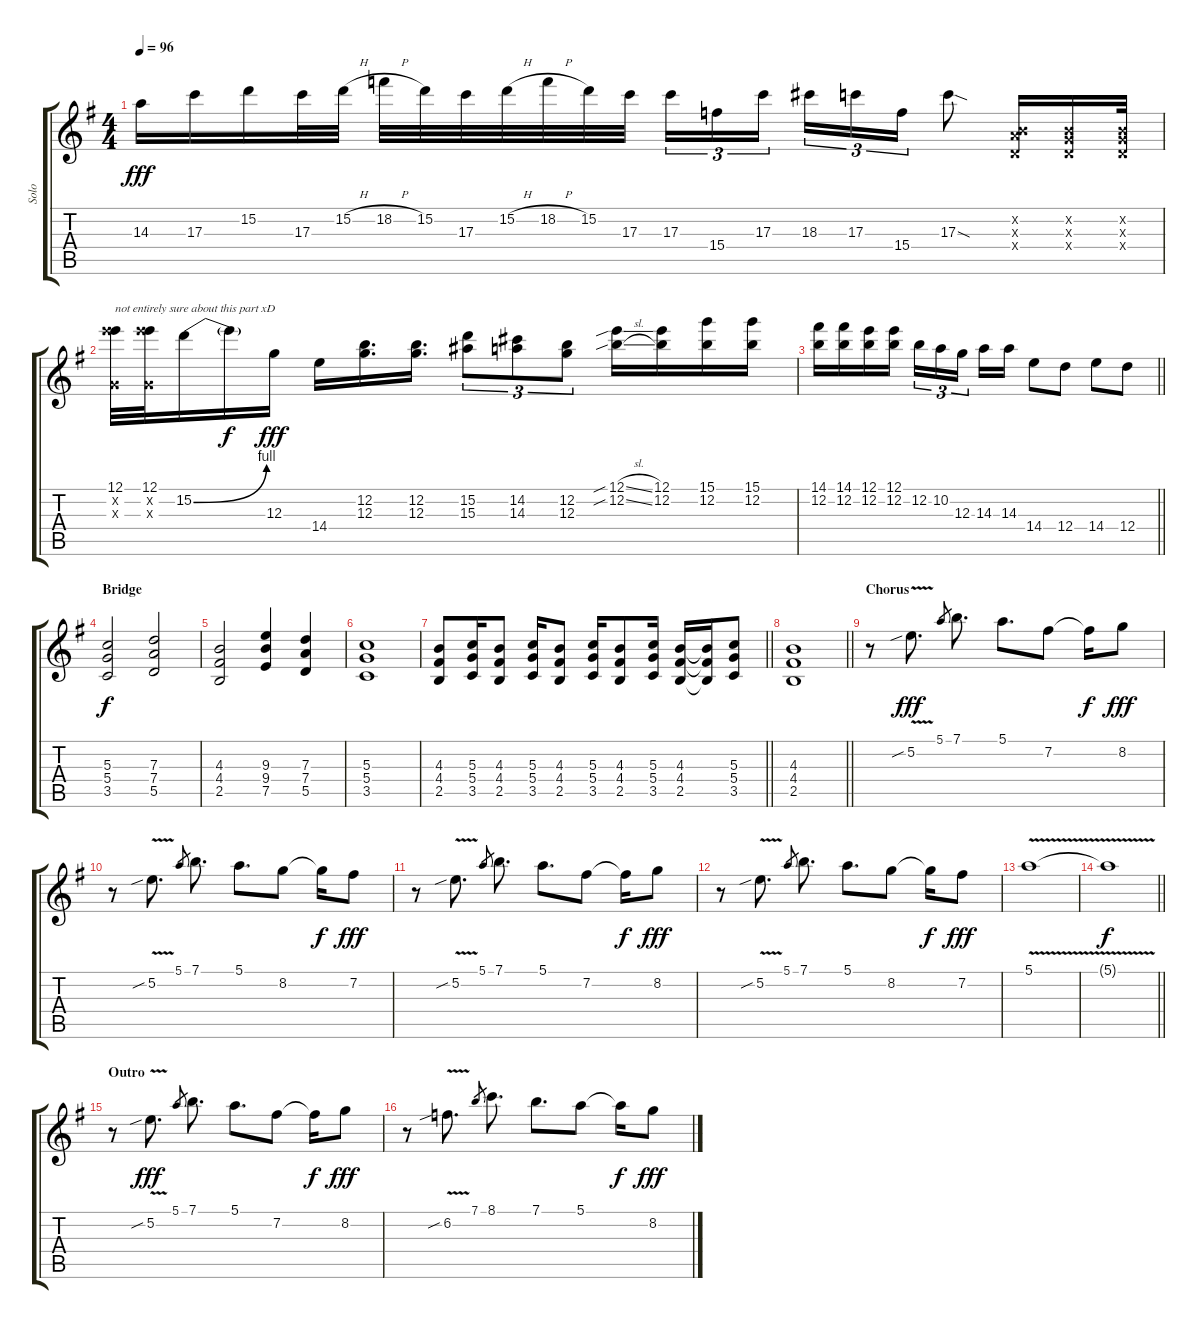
\track ("Solo" "Solo") {instrument distortionguitar}
\staff {score tabs}
\tuning (E4 B3 G3 D3 A2 E2) {hide}
\ts (4 4)
\tempo 96
\clef g2
\ks g
14.3.16{dy fff} 17.3.16 15.2.16 17.3.32 15.2{h}.32 18.2{h}.32 15.2.32 17.3.32 15.2{h}.32 18.2{h}.32 15.2.32 17.3.32{beam splitsecondary} 17.3.16{tu (3 2)} 15.4.16{tu (3 2)} 17.3.16{tu (3 2) beam splitsecondary} 18.3.16{tu (3 2)} 17.3.16{tu (3 2)} 15.4.16{tu (3 2)} 17.3{sod}.8 (0.2{x} 2.3{x} 0.4{x}).16 (0.2{x} 0.3{x} 0.4{x}).16 (0.2{x} 0.3{x} 0.4{x}).32 |
(12.1 17.2{x} 0.3{x}).32{txt "not entirely sure about this part xD"} (12.1 17.2{x} 0.3{x}).32 15.2{be (bend 0 0 60 4)}.16 15.2{t}.16{dy f} 12.3.16{dy fff} 14.4.16 (12.2 12.3).16{d} (12.2 12.3).16{d} (15.2 15.3).8{tu (3 2)} (14.2 14.3).8{tu (3 2)} (12.2 12.3).8{tu (3 2)} (12.1{sib sl} 12.2{sib sl}).16 (12.1 12.2).16 (15.1 12.2).16 (15.1 12.2).16 |
\barLineRight lightlight
(14.1 12.2).16 (14.1 12.2).16 (12.1 12.2).16 (12.1 12.2).16 12.2.16{tu (3 2)} 10.2.16{tu (3 2)} 12.3.16{tu (3 2) beam splitsecondary} 14.3.16 14.3.16 14.4.8 12.4.8 14.4.8 12.4.8 |
\section ("" "Bridge")
(5.3 5.4 3.5).2{dy f} (7.3 7.4 5.5).2 |
(4.3 4.4 2.5).2 (9.3 9.4 7.5).4 (7.3 7.4 5.5).4 |
(5.3 5.4 3.5).1 |
\barLineRight lightlight
(4.3 4.4 2.5).8 (5.3 5.4 3.5).16 (4.3 4.4 2.5).8 (5.3 5.4 3.5).16 (4.3 4.4 2.5).8 (5.3 5.4 3.5).16 (4.3 4.4 2.5).8 (5.3 5.4 3.5).16 (4.3 4.4 2.5).16 (4.3{t} 4.4{t} 2.5{t}).16 (5.3 5.4 3.5).8 |
\barLineRight lightlight
(4.3 4.4 2.5).1 |
\section ("" "Chorus")
r.8 5.2{v sib}.8{d dy fff} 5.1.8{gr} 7.1.8{d} 5.1.8{d} 7.2.8 7.2{t}.16{dy f} 8.2.8{dy fff} |
r.8 5.2{v sib}.8{d} 5.1.8{gr} 7.1.8{d} 5.1.8{d} 8.2.8 8.2{t}.16{dy f} 7.2.8{dy fff} |
r.8 5.2{v sib}.8{d} 5.1.8{gr} 7.1.8{d} 5.1.8{d} 7.2.8 7.2{t}.16{dy f} 8.2.8{dy fff} |
r.8 5.2{v sib}.8{d} 5.1.8{gr} 7.1.8{d} 5.1.8{d} 8.2.8 8.2{t}.16{dy f} 7.2.8{dy fff} |
5.1{v}.1 |
\barLineRight lightlight
5.1{t}.1{dy f} |
\section ("" "Outro")
r.8 5.2{v sib}.8{d dy fff} 5.1.8{gr} 7.1.8{d} 5.1.8{d} 7.2.8 7.2{t}.16{dy f} 8.2.8{dy fff} |
r.8 6.2{v sib}.8{d} 7.1.8{gr} 8.1.8{d} 7.1.8{d} 5.1.8 5.1{t}.16{dy f} 8.2.8{dy fff}
